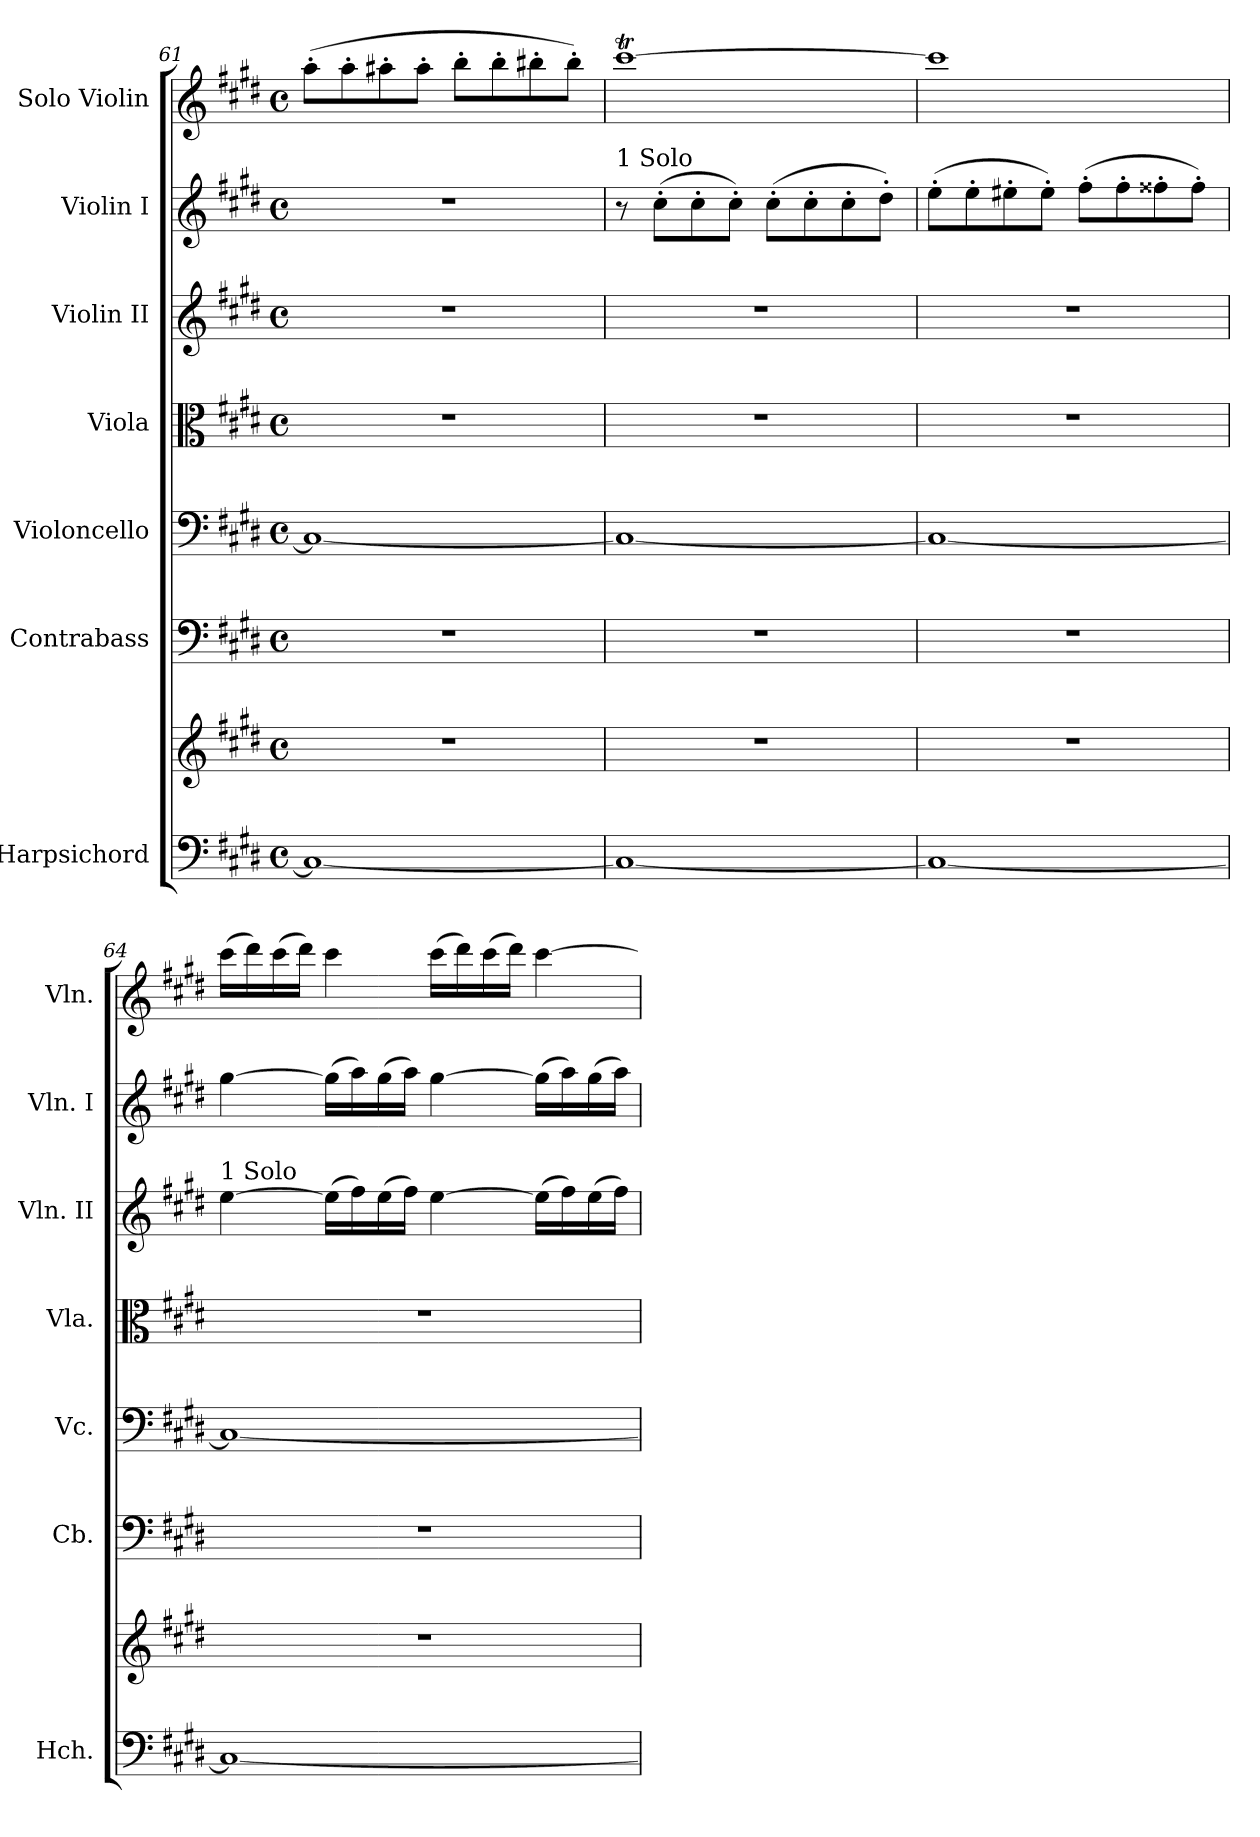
**kern	**kern	**kern	**kern	**kern	**kern	**kern	**kern
*part7	*part7	*part6	*part5	*part4	*part3	*part2	*part1
*staff8	*staff7	*staff6	*staff5	*staff4	*staff3	*staff2	*staff1
*I"Harpsichord	*	*I"Contrabass	*I"Violoncello	*I"Viola	*I"Violin II	*I"Violin I	*I"Solo Violin
*I'Hch.	*	*I'Cb.	*I'Vc.	*I'Vla.	*I'Vln. II	*I'Vln. I	*I'Vln.
*clefF4	*clefG2	*clefF4	*clefF4	*clefC3	*clefG2	*clefG2	*clefG2
*	*	*ITrd7c12	*	*	*	*	*
*k[f#c#g#d#]	*k[f#c#g#d#]	*k[f#c#g#d#]	*k[f#c#g#d#]	*k[f#c#g#d#]	*k[f#c#g#d#]	*k[f#c#g#d#]	*k[f#c#g#d#]
*M4/4	*M4/4	*M4/4	*M4/4	*M4/4	*M4/4	*M4/4	*M4/4
*met(c)	*met(c)	*met(c)	*met(c)	*met(c)	*met(c)	*met(c)	*met(c)
=61	=61	=61	=61	=61	=61	=61	=61
1C#_	1r	1r	1C#_	1r	1r	1r	(>8aa'\L
.	.	.	.	.	.	.	8aa'\
.	.	.	.	.	.	.	8aa#X'\
.	.	.	.	.	.	.	8aa#'\J
.	.	.	.	.	.	.	8bb'\L
.	.	.	.	.	.	.	8bb'\
.	.	.	.	.	.	.	8bb#X'\
.	.	.	.	.	.	.	8bb#'\J)
!!LO:PB:g=z
=62	=62	=62	=62	=62	=62	=62	=62
!	!	!	!	!	!	!LO:TX:a:t=1 Solo	!
1C#_	1r	1r	1C#_	1r	1r	8r	[1ccc#T
.	.	.	.	.	.	(>8cc#'\L	.
.	.	.	.	.	.	8cc#'\	.
.	.	.	.	.	.	8cc#'\J)	.
.	.	.	.	.	.	(>8cc#'\L	.
.	.	.	.	.	.	8cc#'\	.
.	.	.	.	.	.	8cc#'\	.
.	.	.	.	.	.	8dd#'\J)	.
=63	=63	=63	=63	=63	=63	=63	=63
1C#_	1r	1r	1C#_	1r	1r	(>8ee'\L	1ccc#TTT]
.	.	.	.	.	.	8ee'\	.
.	.	.	.	.	.	8ee#X'\	.
.	.	.	.	.	.	8ee#'\J)	.
.	.	.	.	.	.	(>8ff#'\L	.
.	.	.	.	.	.	8ff#'\	.
.	.	.	.	.	.	8ff##X'\	.
.	.	.	.	.	.	8ff##'\J)	.
=64	=64	=64	=64	=64	=64	=64	=64
!	!	!	!	!	!LO:TX:a:t=1 Solo	!	!
1C#_	1r	1r	1C#_	1r	[4ee\	[4gg#\	(>16ccc#\LL
.	.	.	.	.	.	.	16ddd#\)
.	.	.	.	.	.	.	(>16ccc#\
.	.	.	.	.	.	.	16ddd#\JJ)
.	.	.	.	.	(>16ee\LL]	(>16gg#\LL]	4ccc#\
.	.	.	.	.	16ff#\)	16aa\)	.
.	.	.	.	.	(>16ee\	(>16gg#\	.
.	.	.	.	.	16ff#\JJ)	16aa\JJ)	.
.	.	.	.	.	[4ee\	[4gg#\	(>16ccc#\LL
.	.	.	.	.	.	.	16ddd#\)
.	.	.	.	.	.	.	(>16ccc#\
.	.	.	.	.	.	.	16ddd#\JJ)
.	.	.	.	.	(>16ee\LL]	(>16gg#\LL]	[4ccc#\
.	.	.	.	.	16ff#\)	16aa\)	.
.	.	.	.	.	(>16ee\	(>16gg#\	.
.	.	.	.	.	16ff#\JJ)	16aa\JJ)	.
=	=	=	=	=	=	=	=
*-	*-	*-	*-	*-	*-	*-	*-
